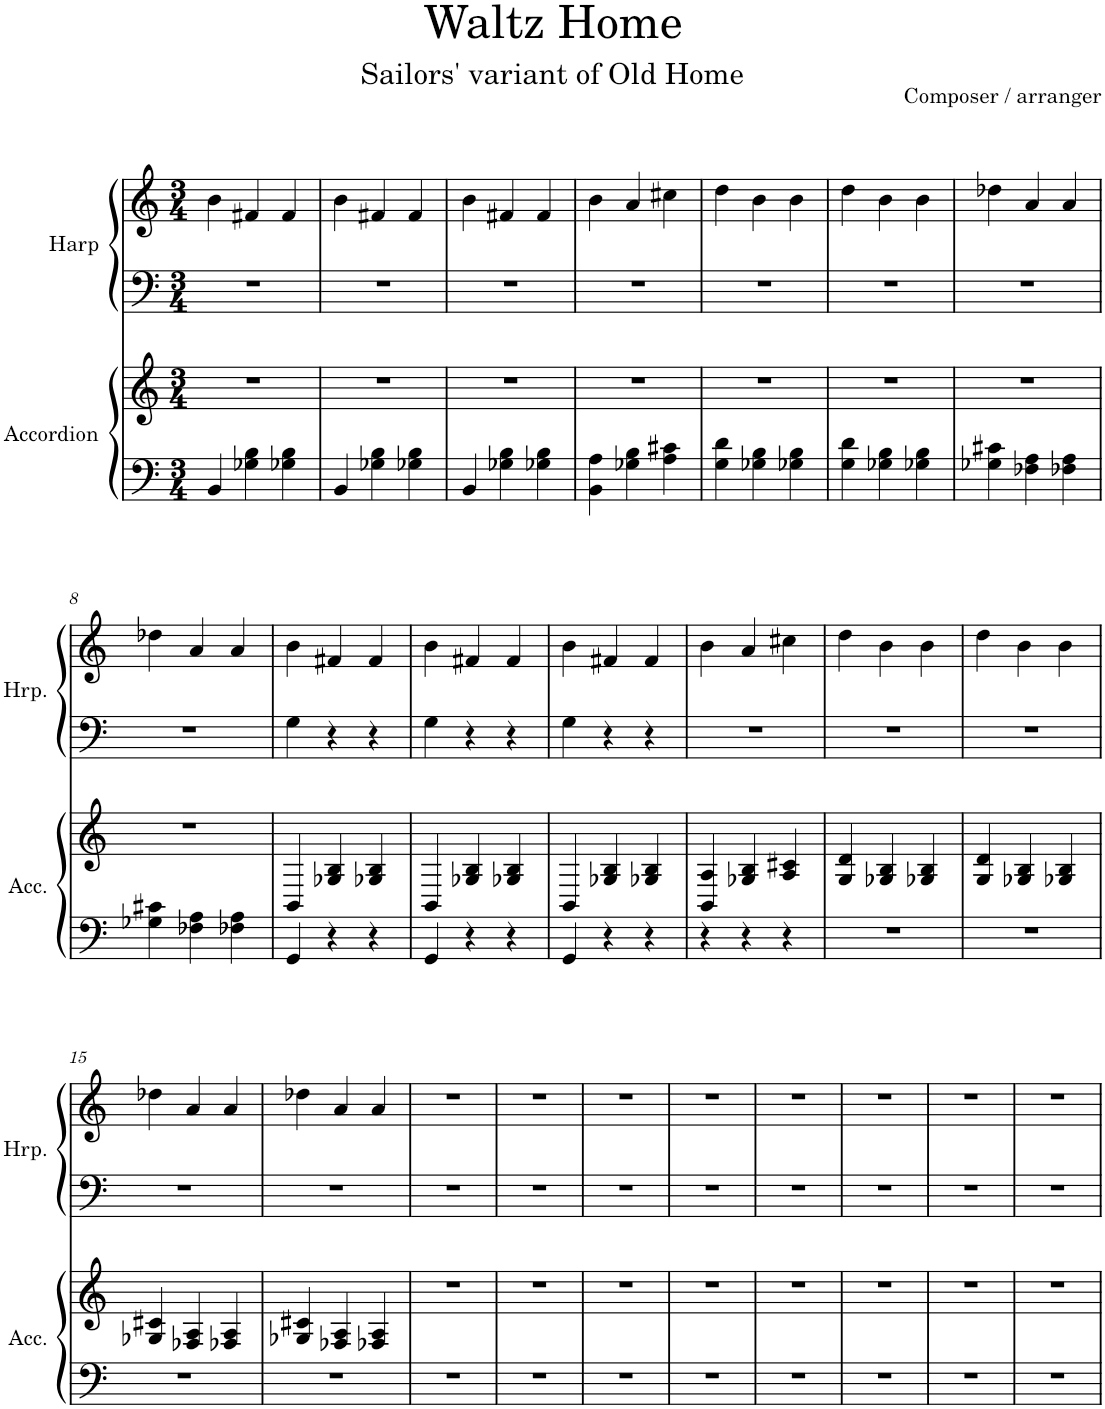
**kern	**kern	**kern	**kern
*part2	*part2	*part1	*part1
*staff4	*staff3	*staff2	*staff1
*I"Accordion	*	*I"Harp	*
*I'Acc.	*	*I'Hrp.	*
*clefF4	*clefG2	*clefF4	*clefG2
*k[]	*k[]	*k[]	*k[]
*M3/4	*M3/4	*M3/4	*M3/4
=1	=1	=1	=1
4BB/	2.r	2.r	4b\
4G-X\ 4B\	.	.	4f#X/
4G-X\ 4B\	.	.	4f#/
=2	=2	=2	=2
4BB/	2.r	2.r	4b\
4G-X\ 4B\	.	.	4f#X/
4G-X\ 4B\	.	.	4f#/
=3	=3	=3	=3
4BB/	2.r	2.r	4b\
4G-X\ 4B\	.	.	4f#X/
4G-X\ 4B\	.	.	4f#/
=4	=4	=4	=4
4BB\ 4A\	2.r	2.r	4b\
4G-X\ 4B\	.	.	4a/
4A\ 4c#X\	.	.	4cc#X\
=5	=5	=5	=5
4G\ 4d\	2.r	2.r	4dd\
4G-X\ 4B\	.	.	4b\
4G-X\ 4B\	.	.	4b\
=6	=6	=6	=6
4G\ 4d\	2.r	2.r	4dd\
4G-X\ 4B\	.	.	4b\
4G-X\ 4B\	.	.	4b\
=7	=7	=7	=7
4G-X\ 4c#X\	2.r	2.r	4dd-X\
4F-X\ 4A\	.	.	4a/
4F-X\ 4A\	.	.	4a/
!!LO:LB:g=z
=8	=8	=8	=8
4G-X\ 4c#X\	2.r	2.r	4dd-X\
4F-X\ 4A\	.	.	4a/
4F-X\ 4A\	.	.	4a/
=9	=9	=9	=9
4GG/	4BB/	4G\	4b\
4r	4G-X/ 4B/	4r	4f#X/
4r	4G-X/ 4B/	4r	4f#/
=10	=10	=10	=10
4GG/	4BB/	4G\	4b\
4r	4G-X/ 4B/	4r	4f#X/
4r	4G-X/ 4B/	4r	4f#/
=11	=11	=11	=11
4GG/	4BB/	4G\	4b\
4r	4G-X/ 4B/	4r	4f#X/
4r	4G-X/ 4B/	4r	4f#/
=12	=12	=12	=12
4r	4BB/ 4A/	2.r	4b\
4r	4G-X/ 4B/	.	4a/
4r	4A/ 4c#X/	.	4cc#X\
=13	=13	=13	=13
2.r	4G/ 4d/	2.r	4dd\
.	4G-X/ 4B/	.	4b\
.	4G-X/ 4B/	.	4b\
=14	=14	=14	=14
2.r	4G/ 4d/	2.r	4dd\
.	4G-X/ 4B/	.	4b\
.	4G-X/ 4B/	.	4b\
!!LO:LB:g=z
=15	=15	=15	=15
2.r	4G-X/ 4c#X/	2.r	4dd-X\
.	4F-X/ 4A/	.	4a/
.	4F-X/ 4A/	.	4a/
=16	=16	=16	=16
2.r	4G-X/ 4c#X/	2.r	4dd-X\
.	4F-X/ 4A/	.	4a/
.	4F-X/ 4A/	.	4a/
=17	=17	=17	=17
2.r	2.r	2.r	2.r
=18	=18	=18	=18
2.r	2.r	2.r	2.r
=19	=19	=19	=19
2.r	2.r	2.r	2.r
=20	=20	=20	=20
2.r	2.r	2.r	2.r
=21	=21	=21	=21
2.r	2.r	2.r	2.r
=22	=22	=22	=22
2.r	2.r	2.r	2.r
=23	=23	=23	=23
2.r	2.r	2.r	2.r
=24	=24	=24	=24
2.r	2.r	2.r	2.r
=	=	=	=
*-	*-	*-	*-
